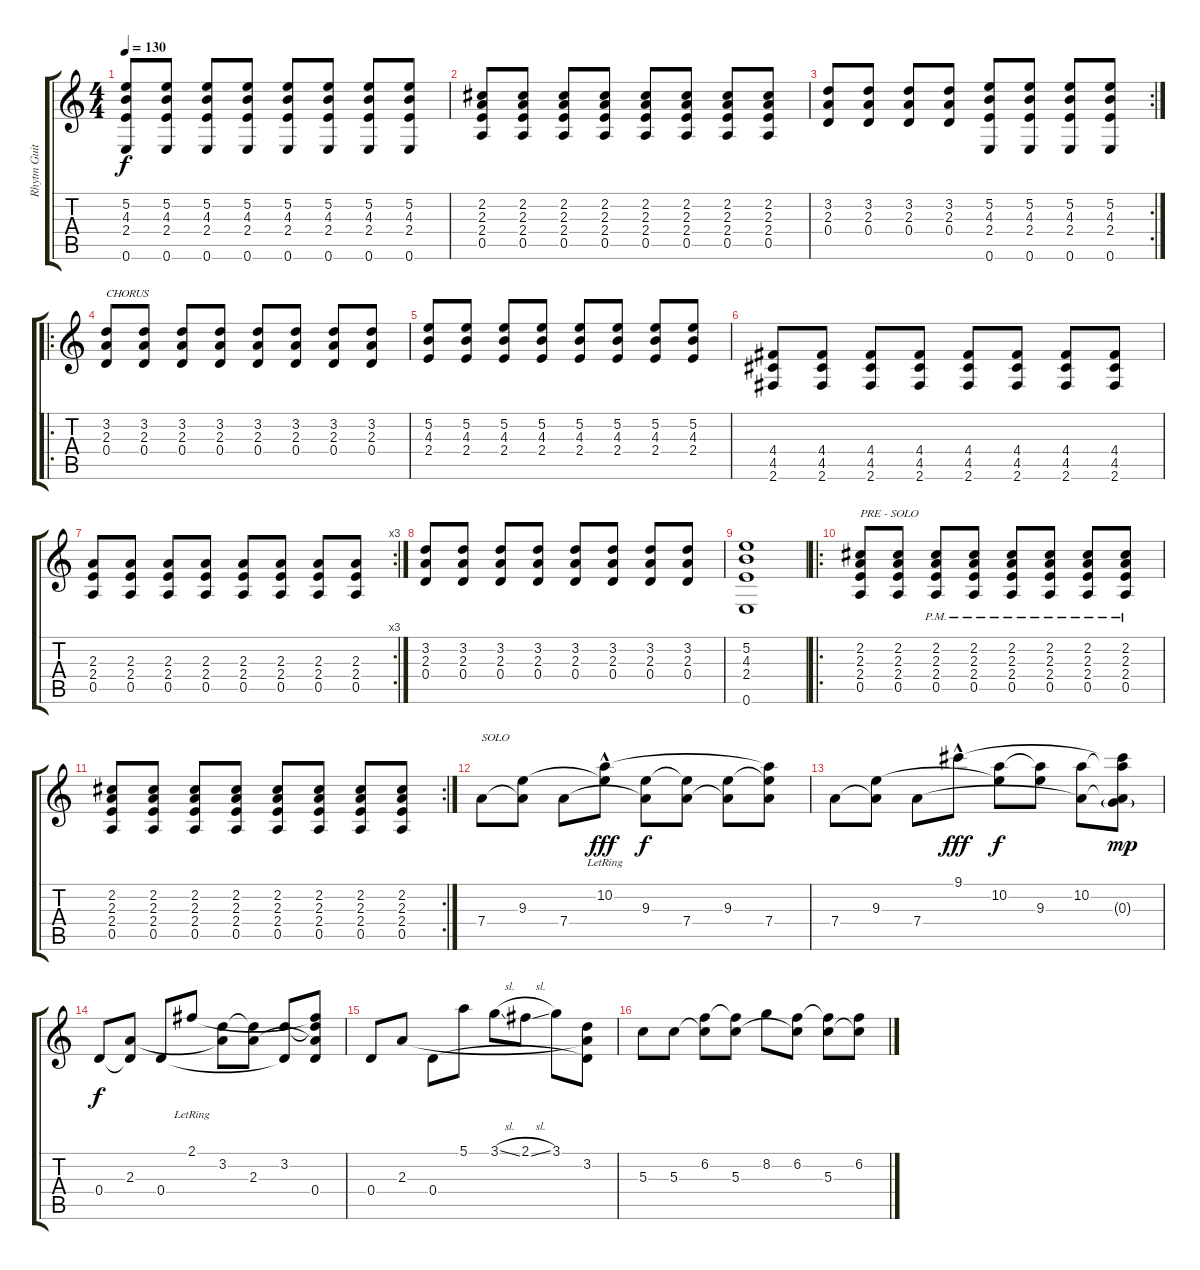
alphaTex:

\track ("Rhytm Guitar" "Rhytm Guit") {instrument electricguitarjazz}
\staff {score tabs}
\tuning (E4 B3 G3 D3 A2 E2) {hide}
\ts (4 4)
\tempo 130
\clef g2
\ks c
(5.2 4.3 2.4 0.6).8{dy f} (5.2 4.3 2.4 0.6).8 (5.2 4.3 2.4 0.6).8 (5.2 4.3 2.4 0.6).8 (5.2 4.3 2.4 0.6).8 (5.2 4.3 2.4 0.6).8 (5.2 4.3 2.4 0.6).8 (5.2 4.3 2.4 0.6).8 |
(2.2 2.3 2.4 0.5).8 (2.2 2.3 2.4 0.5).8 (2.2 2.3 2.4 0.5).8 (2.2 2.3 2.4 0.5).8 (2.2 2.3 2.4 0.5).8 (2.2 2.3 2.4 0.5).8 (2.2 2.3 2.4 0.5).8 (2.2 2.3 2.4 0.5).8 |
\rc 2
(3.2 2.3 0.4).8 (3.2 2.3 0.4).8 (3.2 2.3 0.4).8 (3.2 2.3 0.4).8 (5.2 4.3 2.4 0.6).8 (5.2 4.3 2.4 0.6).8 (5.2 4.3 2.4 0.6).8 (5.2 4.3 2.4 0.6).8 |
\ro
(3.2 2.3 0.4).8{txt "CHORUS"} (3.2 2.3 0.4).8 (3.2 2.3 0.4).8 (3.2 2.3 0.4).8 (3.2 2.3 0.4).8 (3.2 2.3 0.4).8 (3.2 2.3 0.4).8 (3.2 2.3 0.4).8 |
(5.2 4.3 2.4).8 (5.2 4.3 2.4).8 (5.2 4.3 2.4).8 (5.2 4.3 2.4).8 (5.2 4.3 2.4).8 (5.2 4.3 2.4).8 (5.2 4.3 2.4).8 (5.2 4.3 2.4).8 |
(4.4 4.5 2.6).8 (4.4 4.5 2.6).8 (4.4 4.5 2.6).8 (4.4 4.5 2.6).8 (4.4 4.5 2.6).8 (4.4 4.5 2.6).8 (4.4 4.5 2.6).8 (4.4 4.5 2.6).8 |
\rc 3
(2.3 2.4 0.5).8 (2.3 2.4 0.5).8 (2.3 2.4 0.5).8 (2.3 2.4 0.5).8 (2.3 2.4 0.5).8 (2.3 2.4 0.5).8 (2.3 2.4 0.5).8 (2.3 2.4 0.5).8 |
(3.2 2.3 0.4).8 (3.2 2.3 0.4).8 (3.2 2.3 0.4).8 (3.2 2.3 0.4).8 (3.2 2.3 0.4).8 (3.2 2.3 0.4).8 (3.2 2.3 0.4).8 (3.2 2.3 0.4).8 |
(5.2 4.3 2.4 0.6).1 |
\ro
(2.2 2.3 2.4 0.5).8{txt "PRE - SOLO"} (2.2 2.3 2.4 0.5).8 (2.2{pm} 2.3{pm} 2.4{pm} 0.5{pm}).8 (2.2{pm} 2.3{pm} 2.4{pm} 0.5{pm}).8 (2.2{pm} 2.3{pm} 2.4{pm} 0.5{pm}).8 (2.2{pm} 2.3{pm} 2.4{pm} 0.5{pm}).8 (2.2{pm} 2.3{pm} 2.4{pm} 0.5{pm}).8 (2.2{pm} 2.3{pm} 2.4{pm} 0.5{pm}).8 |
\rc 2
(2.2 2.3 2.4 0.5).8 (2.2 2.3 2.4 0.5).8 (2.2 2.3 2.4 0.5).8 (2.2 2.3 2.4 0.5).8 (2.2 2.3 2.4 0.5).8 (2.2 2.3 2.4 0.5).8 (2.2 2.3 2.4 0.5).8 (2.2 2.3 2.4 0.5).8 |
7.4.8{txt "SOLO"} (9.3 7.4{t}).8 7.4.8 (10.2{hac lr} 9.3{t}).8{dy fff} (9.3 7.4{t}).8{dy f} (9.3{t} 7.4).8 (9.3 7.4{t}).8 (10.2{t} 9.3{t} 7.4).8 |
7.4.8 (9.3 7.4{t}).8 7.4.8 9.1{hac}.8{dy fff} (10.2 9.3{t}).8{dy f} (10.2{t} 9.3).8 (10.2 7.4{t}).8 (9.1{t} 10.2{t} 0.3{g} 7.4{t}).8{dy mp} |
0.4.8{dy f} (2.3 0.4{t}).8 0.4.8 2.1{lr}.8 (3.2 2.3{t}).8 (3.2{t} 2.3).8 (3.2 0.4{t}).8 (2.1{t} 3.2{t} 2.3{t} 0.4).8 |
0.4.8 2.3.8 0.4.8 5.1.8 3.1{sl}.8 2.1{sl}.8 3.1.8 (3.2 2.3{t} 0.4{t}).8 |
5.3.8 5.3.8 (6.2 5.3{t}).8 (6.2{t} 5.3).8 8.2.8 (6.2 5.3{t}).8 (6.2{t} 5.3).8 (6.2 5.3{t}).8
